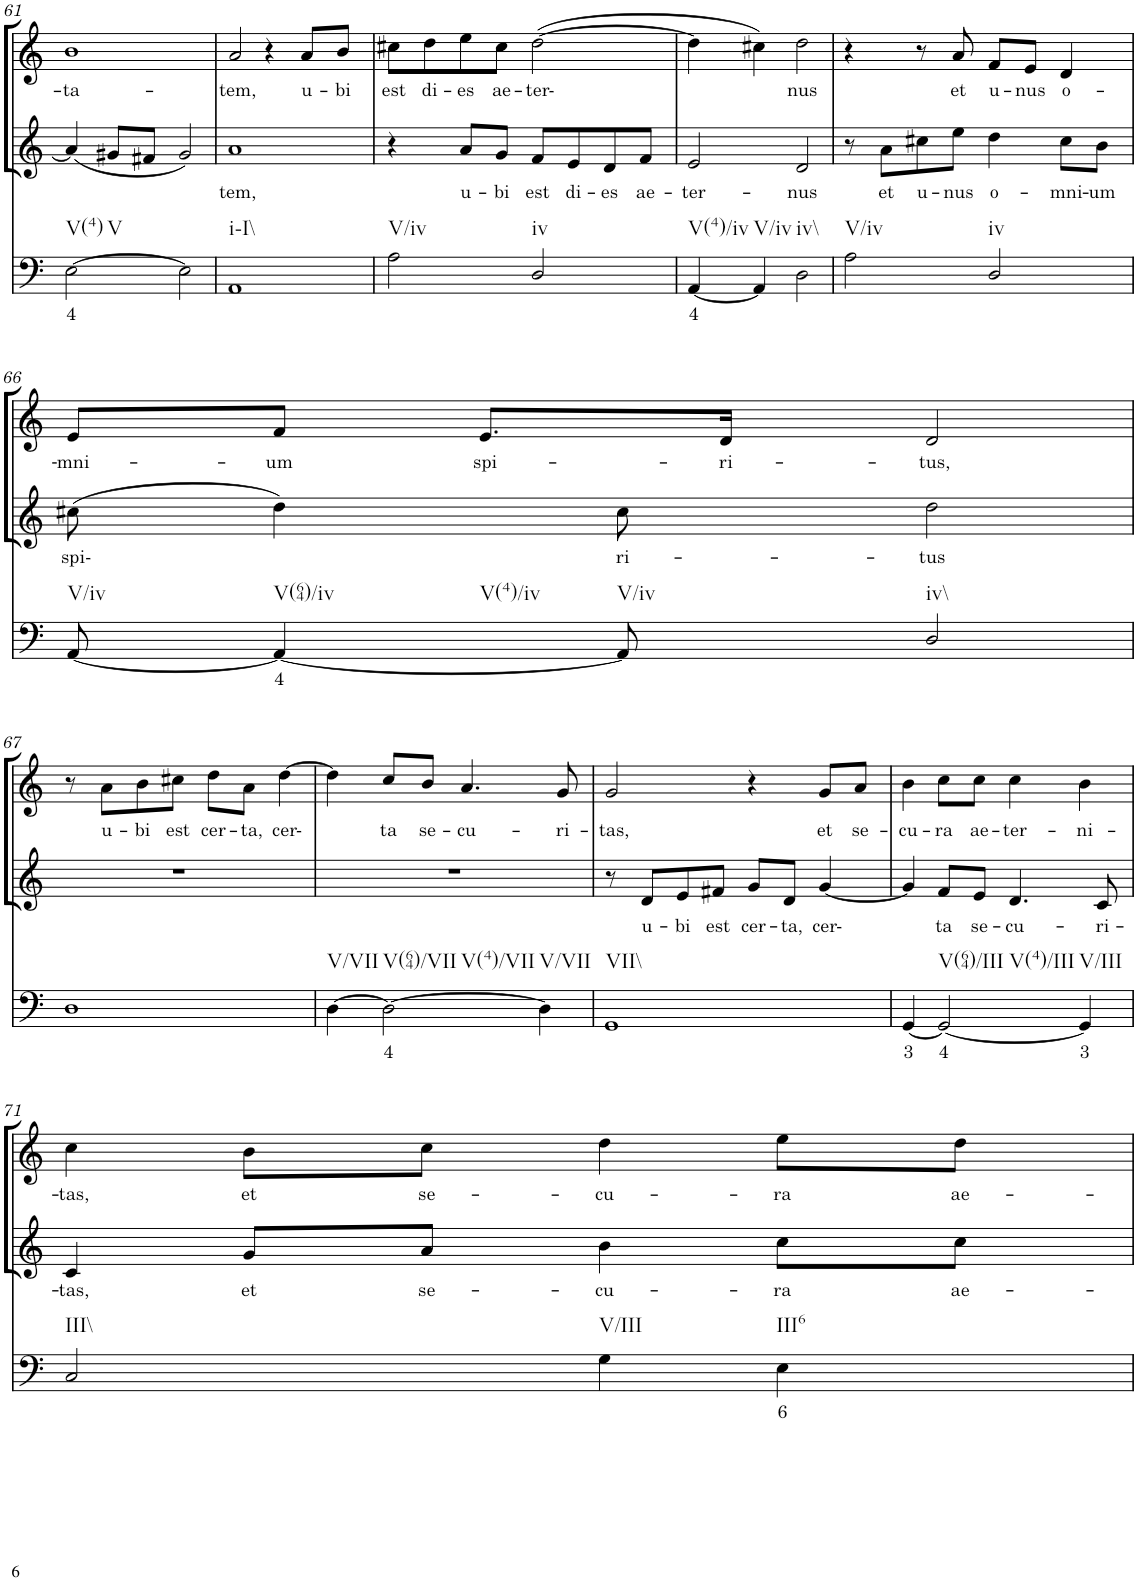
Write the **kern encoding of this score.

**kern	**text	**kern	**text	**kern	**text
*part3	*part3	*part2	*part2	*part1	*part1
*staff3	*staff3	*staff2	*staff2	*staff1	*staff1
*I"Continuo	*	*I"Soprano II	*	*I"Soprano I	*
!!LO:PB:g=z
*clefF4	*	*clefG2	*	*clefG2	*
*k[]	*	*k[]	*	*k[]	*
*M4/4	*	*M4/4	*	*M4/4	*
*met(c)	*	*met(c)	*	*met(c)	*
=61	=61	=61	=61	=61	=61
!LO:TX:b:t=V(4)	!	!	!	!	!
!LO:TX:b:t=V	!	!	!	!	!
!	!LO:LY:b	!	!	!	!LO:LY:b
[2E\	4	(4a/]	.	1b	ta-
.	.	8g#X/L	.	.	.
.	.	8f#X/J	.	.	.
2E\]	.	2g#/)	.	.	.
=62	=62	=62	=62	=62	=62
!LO:TX:b:t=i\\-I\\	!	!	!	!	!
!	!	!	!LO:LY:b	!	!LO:LY:b
1AA	.	1a	tem,	2a/	tem,
.	.	.	.	4r	.
!	!	!	!	!	!LO:LY:b
.	.	.	.	8a/L	u-
!	!	!	!	!	!LO:LY:b
.	.	.	.	8b/J	bi
=63	=63	=63	=63	=63	=63
!LO:TX:b:t=V/iv	!	!	!	!	!
!	!	!	!	!	!LO:LY:b
2A\	.	4r	.	8cc#X\L	est
!	!	!	!	!	!LO:LY:b
.	.	.	.	8dd\	di-
!	!	!	!LO:LY:b	!	!LO:LY:b
.	.	8a/L	u-	8ee\	es
!	!	!	!LO:LY:b	!	!LO:LY:b
.	.	8g/J	bi	8cc#\J	ae-
!LO:TX:b:t=iv	!	!	!	!	!
!	!	!	!LO:LY:b	!	!LO:LY:b
2D/	.	8f/L	est	([2dd\	ter-
!	!	!	!LO:LY:b	!	!
.	.	8e/	di-	.	.
!	!	!	!LO:LY:b	!	!
.	.	8d/	es	.	.
!	!	!	!LO:LY:b	!	!
.	.	8f/J	ae-	.	.
=64	=64	=64	=64	=64	=64
!LO:TX:b:t=V(4)/iv	!	!	!	!	!
!	!LO:LY:b	!	!LO:LY:b	!	!
[4AA/	4	2e/	ter-	4dd\]	.
!LO:TX:b:t=V/iv	!	!	!	!	!
4AA/]	.	.	.	4cc#X\)	.
!LO:TX:b:t=iv\\	!	!	!	!	!
!	!	!	!LO:LY:b	!	!LO:LY:b
2D\	.	2d/	nus	2dd\	nus
=65	=65	=65	=65	=65	=65
!LO:TX:b:t=V/iv	!	!	!	!	!
2A\	.	8r	.	4r	.
!	!	!	!LO:LY:b	!	!
.	.	8a\L	et	.	.
!	!	!	!LO:LY:b	!	!
.	.	8cc#X\	u-	8r	.
!	!	!	!LO:LY:b	!	!LO:LY:b
.	.	8ee\J	nus	8a/	et
!LO:TX:b:t=iv	!	!	!	!	!
!	!	!	!LO:LY:b	!	!LO:LY:b
2D/	.	4dd\	o-	8f/L	u-
!	!	!	!	!	!LO:LY:b
.	.	.	.	8e/J	nus
!	!	!	!LO:LY:b	!	!LO:LY:b
.	.	8cc#\L	mni-	4d/	o-
!	!	!	!LO:LY:b	!	!
.	.	8b\J	um	.	.
!!LO:LB:g=z
=66	=66	=66	=66	=66	=66
!LO:TX:b:t=V/iv	!	!	!	!	!
!	!	!	!LO:LY:b	!	!LO:LY:b
[8AA/	.	(8cc#X\	spi-	8e/L	mni-
!LO:TX:b:t=V(64)/iv	!	!	!	!	!
!LO:TX:b:t=V(4)/iv	!	!	!	!	!
!	!LO:LY:b	!	!	!	!LO:LY:b
4AA/_	4	4dd\)	.	8f/J	um
!	!	!	!	!	!LO:LY:b
.	.	.	.	8.e/L	spi-
!LO:TX:b:t=V/iv	!	!	!	!	!
!	!	!	!LO:LY:b	!	!
8AA/]	.	8cc#\	ri-	.	.
!	!	!	!	!	!LO:LY:b
.	.	.	.	16d/Jk	ri-
!LO:TX:b:t=iv\\	!	!	!	!	!
!	!	!	!LO:LY:b	!	!LO:LY:b
2D/	.	2dd\	tus	2d/	tus,
!!LO:LB:g=z
=67	=67	=67	=67	=67	=67
1D	.	1r	.	8r	.
!	!	!	!	!	!LO:LY:b
.	.	.	.	8a\L	u-
!	!	!	!	!	!LO:LY:b
.	.	.	.	8b\	bi
!	!	!	!	!	!LO:LY:b
.	.	.	.	8cc#X\J	est
!	!	!	!	!	!LO:LY:b
.	.	.	.	8dd\L	cer-
!	!	!	!	!	!LO:LY:b
.	.	.	.	8a\J	ta,
!	!	!	!	!	!LO:LY:b
.	.	.	.	[4dd\	cer-
=68	=68	=68	=68	=68	=68
!LO:TX:b:t=V/VII	!	!	!	!	!
[4D\	.	1r	.	4dd\]	.
!LO:TX:b:t=V(64)/VII	!	!	!	!	!
!LO:TX:b:t=V(4)/VII	!	!	!	!	!
!	!LO:LY:b	!	!	!	!LO:LY:b
2D\_	4	.	.	8cc/L	ta
!	!	!	!	!	!LO:LY:b
.	.	.	.	8b/J	se-
!	!	!	!	!	!LO:LY:b
.	.	.	.	4.a/	cu-
!LO:TX:b:t=V/VII	!	!	!	!	!
4D\]	.	.	.	.	.
!	!	!	!	!	!LO:LY:b
.	.	.	.	8g/	ri-
=69	=69	=69	=69	=69	=69
!LO:TX:b:t=VII\\	!	!	!	!	!
!	!	!	!	!	!LO:LY:b
1GG	.	8r	.	2g/	tas,
!	!	!	!LO:LY:b	!	!
.	.	8d/L	u-	.	.
!	!	!	!LO:LY:b	!	!
.	.	8e/	bi	.	.
!	!	!	!LO:LY:b	!	!
.	.	8f#X/J	est	.	.
!	!	!	!LO:LY:b	!	!
.	.	8g/L	cer-	4r	.
!	!	!	!LO:LY:b	!	!
.	.	8d/J	ta,	.	.
!	!	!	!LO:LY:b	!	!LO:LY:b
.	.	[4g/	cer-	8g/L	et
!	!	!	!	!	!LO:LY:b
.	.	.	.	8a/J	se-
=70	=70	=70	=70	=70	=70
!	!LO:LY:b	!	!	!	!LO:LY:b
[4GG/	3	4g/]	.	4b\	cu-
!LO:TX:b:t=V(64)/III	!	!	!	!	!
!LO:TX:b:t=V(4)/III	!	!	!	!	!
!	!LO:LY:b	!	!LO:LY:b	!	!LO:LY:b
2GG/_	4	8f/L	ta	8cc\L	ra
!	!	!	!LO:LY:b	!	!LO:LY:b
.	.	8e/J	se-	8cc\J	ae-
!	!	!	!LO:LY:b	!	!LO:LY:b
.	.	4.d/	cu-	4cc\	ter-
!LO:TX:b:t=V/III	!	!	!	!	!
!	!LO:LY:b	!	!	!	!LO:LY:b
4GG/]	3	.	.	4b\	ni-
!	!	!	!LO:LY:b	!	!
.	.	8c/	ri-	.	.
!!LO:LB:g=z
=71	=71	=71	=71	=71	=71
!LO:TX:b:t=III\\	!	!	!	!	!
!	!	!	!LO:LY:b	!	!LO:LY:b
2C/	.	4c/	tas,	4cc\	tas,
!	!	!	!LO:LY:b	!	!LO:LY:b
.	.	8g/L	et	8b\L	et
!	!	!	!LO:LY:b	!	!LO:LY:b
.	.	8a/J	se-	8cc\J	se-
!LO:TX:b:t=V/III	!	!	!	!	!
!	!	!	!LO:LY:b	!	!LO:LY:b
4G\	.	4b\	cu-	4dd\	cu-
!LO:TX:b:t=III6	!	!	!	!	!
!	!LO:LY:b	!	!LO:LY:b	!	!LO:LY:b
4E\	6	8cc\L	ra	8ee\L	ra
!	!	!	!LO:LY:b	!	!LO:LY:b
.	.	8cc\J	ae-	8dd\J	ae-
=	=	=	=	=	=
*-	*-	*-	*-	*-	*-
